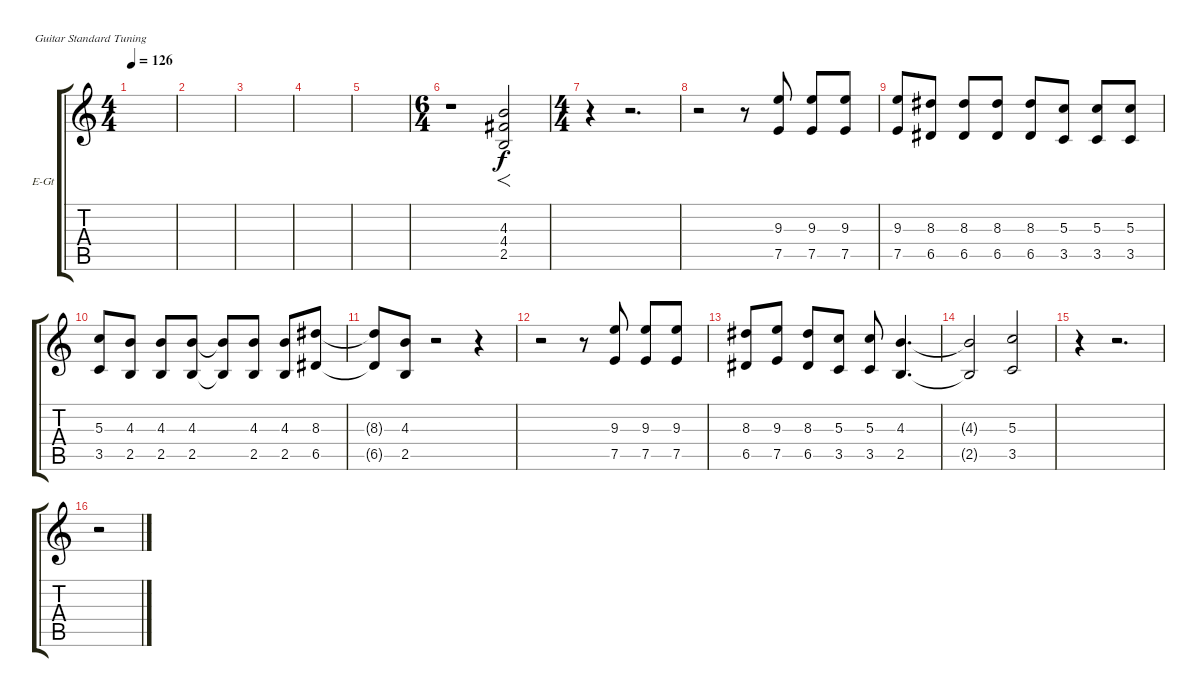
\bracketExtendMode groupsimilarinstruments
\firstSystemTrackNameOrientation horizontal
\otherSystemsTrackNameOrientation horizontal
\track ("Raita 6" "E-Gt") {instrument overdrivenguitar}
\staff {score tabs}
\tuning (E4 B3 G3 D3 A2 E2)
\ts (4 4)
\tempo 126
\clef g2
\ks c
|
|
|
|
|
\ts (6 4)
r.1 (2.5 4.4 4.3).2{f} |
\ts (4 4)
\beaming (8 2 2 2 2)
r.4 r.2{d} |
r.2 r.8 (9.3 7.5).8 (9.3 7.5).8 (9.3 7.5).8 |
(9.3 7.5).8 (8.3 6.5).8 (8.3 6.5).8 (8.3 6.5).8 (8.3 6.5).8 (5.3 3.5).8 (5.3 3.5).8 (5.3 3.5).8 |
(5.3 3.5).8 (4.3 2.5).8 (4.3 2.5).8 (4.3 2.5).8 (4.3{t} 2.5{t}).8 (4.3 2.5).8 (4.3 2.5).8 (8.3 6.5).8 |
(8.3{t} 6.5{t}).8 (4.3 2.5).8 r.2 r.4 |
r.2 r.8 (9.3 7.5).8 (9.3 7.5).8 (9.3 7.5).8 |
(8.3 6.5).8 (9.3 7.5).8 (8.3 6.5).8 (5.3 3.5).8 (5.3 3.5).8 (2.5 4.3).4{d} |
(4.3{t} 2.5{t}).2 (5.3 3.5).2 |
r.4 r.2{d} |
r.2
